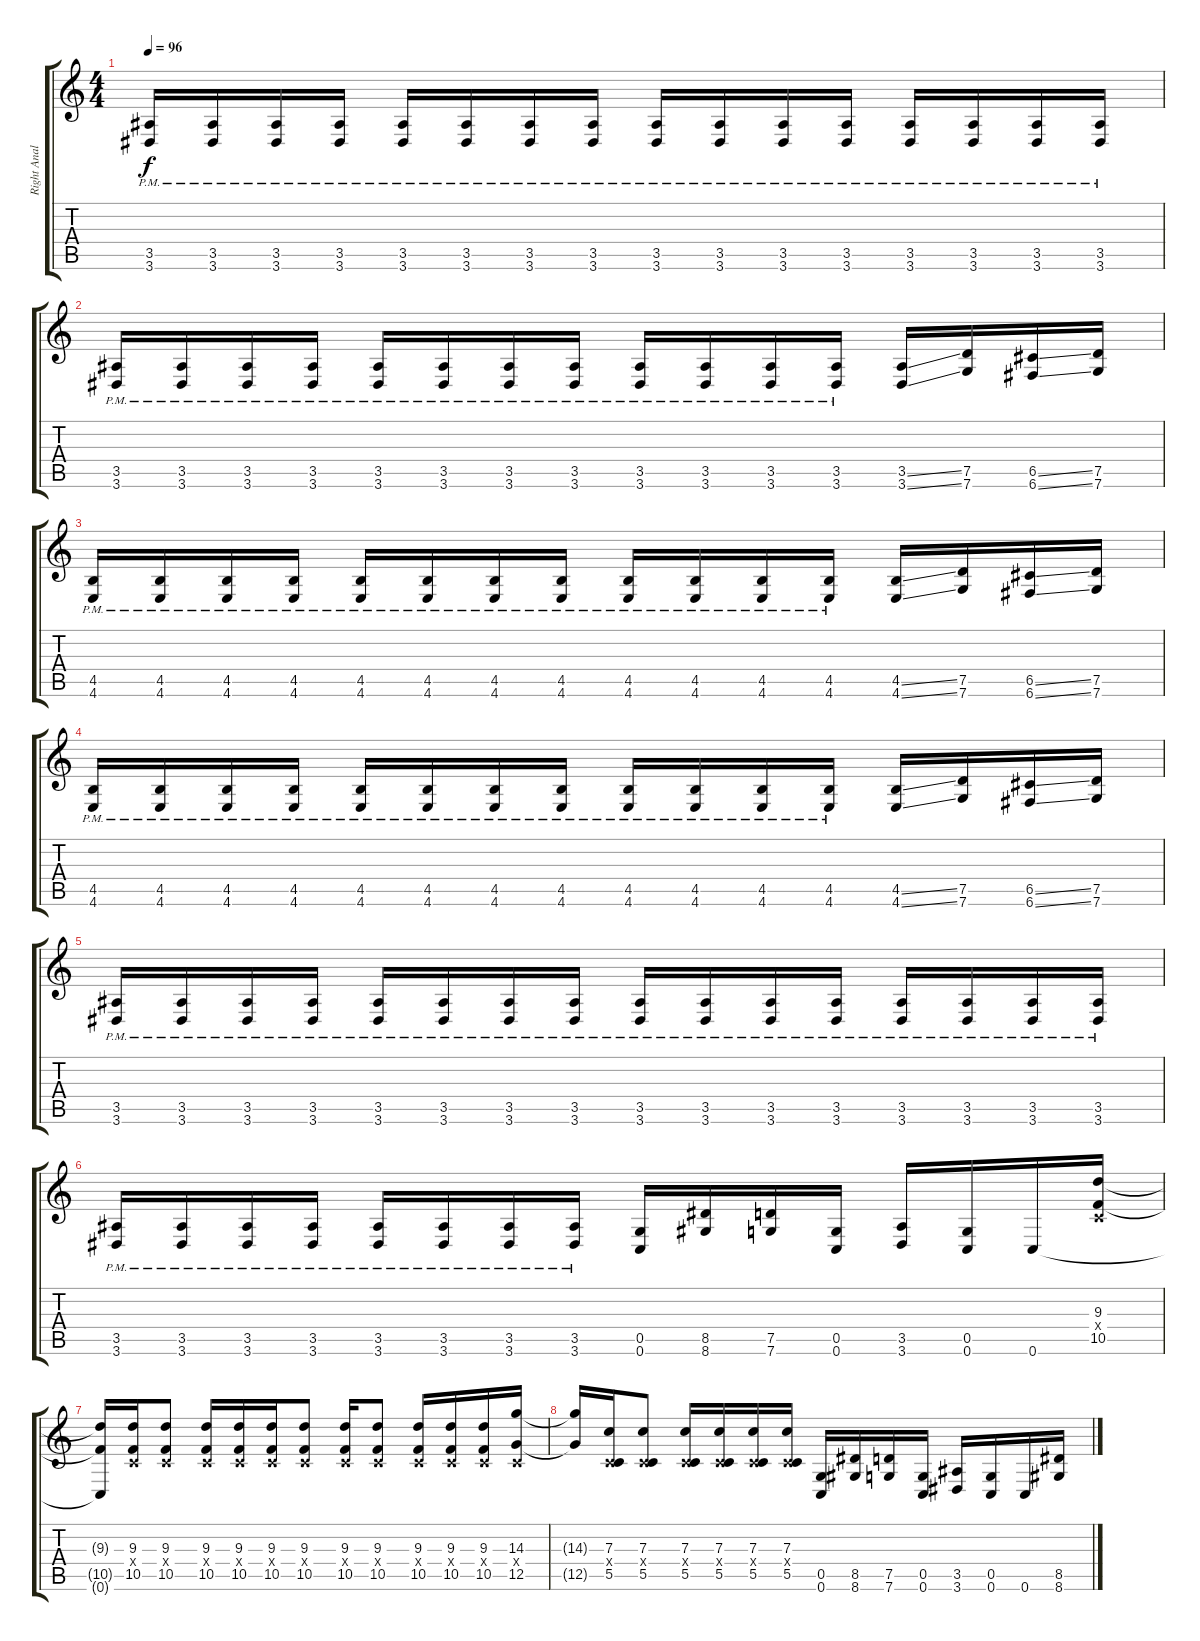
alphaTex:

\track ("Right Analog Stick" "Right Anal") {instrument distortionguitar}
\staff {score tabs}
\tuning (D4 A3 F3 C3 G2 C2) {hide}
\ts (4 4)
\tempo 96
\clef g2
\ks c
(3.5{pm} 3.6{pm}).16{dy f} (3.5{pm} 3.6{pm}).16 (3.5{pm} 3.6{pm}).16 (3.5{pm} 3.6{pm}).16 (3.5{pm} 3.6{pm}).16 (3.5{pm} 3.6{pm}).16 (3.5{pm} 3.6{pm}).16 (3.5{pm} 3.6{pm}).16 (3.5{pm} 3.6{pm}).16 (3.5{pm} 3.6{pm}).16 (3.5{pm} 3.6{pm}).16 (3.5{pm} 3.6{pm}).16 (3.5{pm} 3.6{pm}).16 (3.5{pm} 3.6{pm}).16 (3.5{pm} 3.6{pm}).16 (3.5{pm} 3.6{pm}).16 |
(3.5{pm} 3.6{pm}).16 (3.5{pm} 3.6{pm}).16 (3.5{pm} 3.6{pm}).16 (3.5{pm} 3.6{pm}).16 (3.5{pm} 3.6{pm}).16 (3.5{pm} 3.6{pm}).16 (3.5{pm} 3.6{pm}).16 (3.5{pm} 3.6{pm}).16 (3.5{pm} 3.6{pm}).16 (3.5{pm} 3.6{pm}).16 (3.5{pm} 3.6{pm}).16 (3.5{pm} 3.6{pm}).16 (3.5{ss} 3.6{ss}).16 (7.5 7.6).16 (6.5{ss} 6.6{ss}).16 (7.5 7.6).16 |
(4.5{pm} 4.6{pm}).16 (4.5{pm} 4.6{pm}).16 (4.5{pm} 4.6{pm}).16 (4.5{pm} 4.6{pm}).16 (4.5{pm} 4.6{pm}).16 (4.5{pm} 4.6{pm}).16 (4.5{pm} 4.6{pm}).16 (4.5{pm} 4.6{pm}).16 (4.5{pm} 4.6{pm}).16 (4.5{pm} 4.6{pm}).16 (4.5{pm} 4.6{pm}).16 (4.5{pm} 4.6{pm}).16 (4.5{ss} 4.6{ss}).16 (7.5 7.6).16 (6.5{ss} 6.6{ss}).16 (7.5 7.6).16 |
(4.5{pm} 4.6{pm}).16 (4.5{pm} 4.6{pm}).16 (4.5{pm} 4.6{pm}).16 (4.5{pm} 4.6{pm}).16 (4.5{pm} 4.6{pm}).16 (4.5{pm} 4.6{pm}).16 (4.5{pm} 4.6{pm}).16 (4.5{pm} 4.6{pm}).16 (4.5{pm} 4.6{pm}).16 (4.5{pm} 4.6{pm}).16 (4.5{pm} 4.6{pm}).16 (4.5{pm} 4.6{pm}).16 (4.5{ss} 4.6{ss}).16 (7.5 7.6).16 (6.5{ss} 6.6{ss}).16 (7.5 7.6).16 |
(3.5{pm} 3.6{pm}).16 (3.5{pm} 3.6{pm}).16 (3.5{pm} 3.6{pm}).16 (3.5{pm} 3.6{pm}).16 (3.5{pm} 3.6{pm}).16 (3.5{pm} 3.6{pm}).16 (3.5{pm} 3.6{pm}).16 (3.5{pm} 3.6{pm}).16 (3.5{pm} 3.6{pm}).16 (3.5{pm} 3.6{pm}).16 (3.5{pm} 3.6{pm}).16 (3.5{pm} 3.6{pm}).16 (3.5{pm} 3.6{pm}).16 (3.5{pm} 3.6{pm}).16 (3.5{pm} 3.6{pm}).16 (3.5{pm} 3.6{pm}).16 |
(3.5{pm} 3.6{pm}).16 (3.5{pm} 3.6{pm}).16 (3.5{pm} 3.6{pm}).16 (3.5{pm} 3.6{pm}).16 (3.5{pm} 3.6{pm}).16 (3.5{pm} 3.6{pm}).16 (3.5{pm} 3.6{pm}).16 (3.5{pm} 3.6{pm}).16 (0.5 0.6).16 (8.5 8.6).16 (7.5 7.6).16 (0.5 0.6).16 (3.5 3.6).16 (0.5 0.6).16 0.6.16 (9.3 0.4{x} 10.5).16 |
(9.3{t} 10.5{t} 0.6{t}).16 (9.3 0.4{x} 10.5).16 (9.3 0.4{x} 10.5).8 (9.3 0.4{x} 10.5).16 (9.3 0.4{x} 10.5).16 (9.3 0.4{x} 10.5).16 (9.3 0.4{x} 10.5).8 (9.3 0.4{x} 10.5).16 (9.3 0.4{x} 10.5).8 (9.3 0.4{x} 10.5).16 (9.3 0.4{x} 10.5).16 (9.3 0.4{x} 10.5).16 (14.3 0.4{x} 12.5).16 |
(14.3{t} 12.5{t}).16 (7.3 0.4{x} 5.5).16 (7.3 0.4{x} 5.5).8 (7.3 0.4{x} 5.5).16 (7.3 0.4{x} 5.5).16 (7.3 0.4{x} 5.5).16 (7.3 0.4{x} 5.5).16 (0.5 0.6).16 (8.5 8.6).16 (7.5 7.6).16 (0.5 0.6).16 (3.5 3.6).16 (0.5 0.6).16 0.6.16 (8.5 8.6).16
